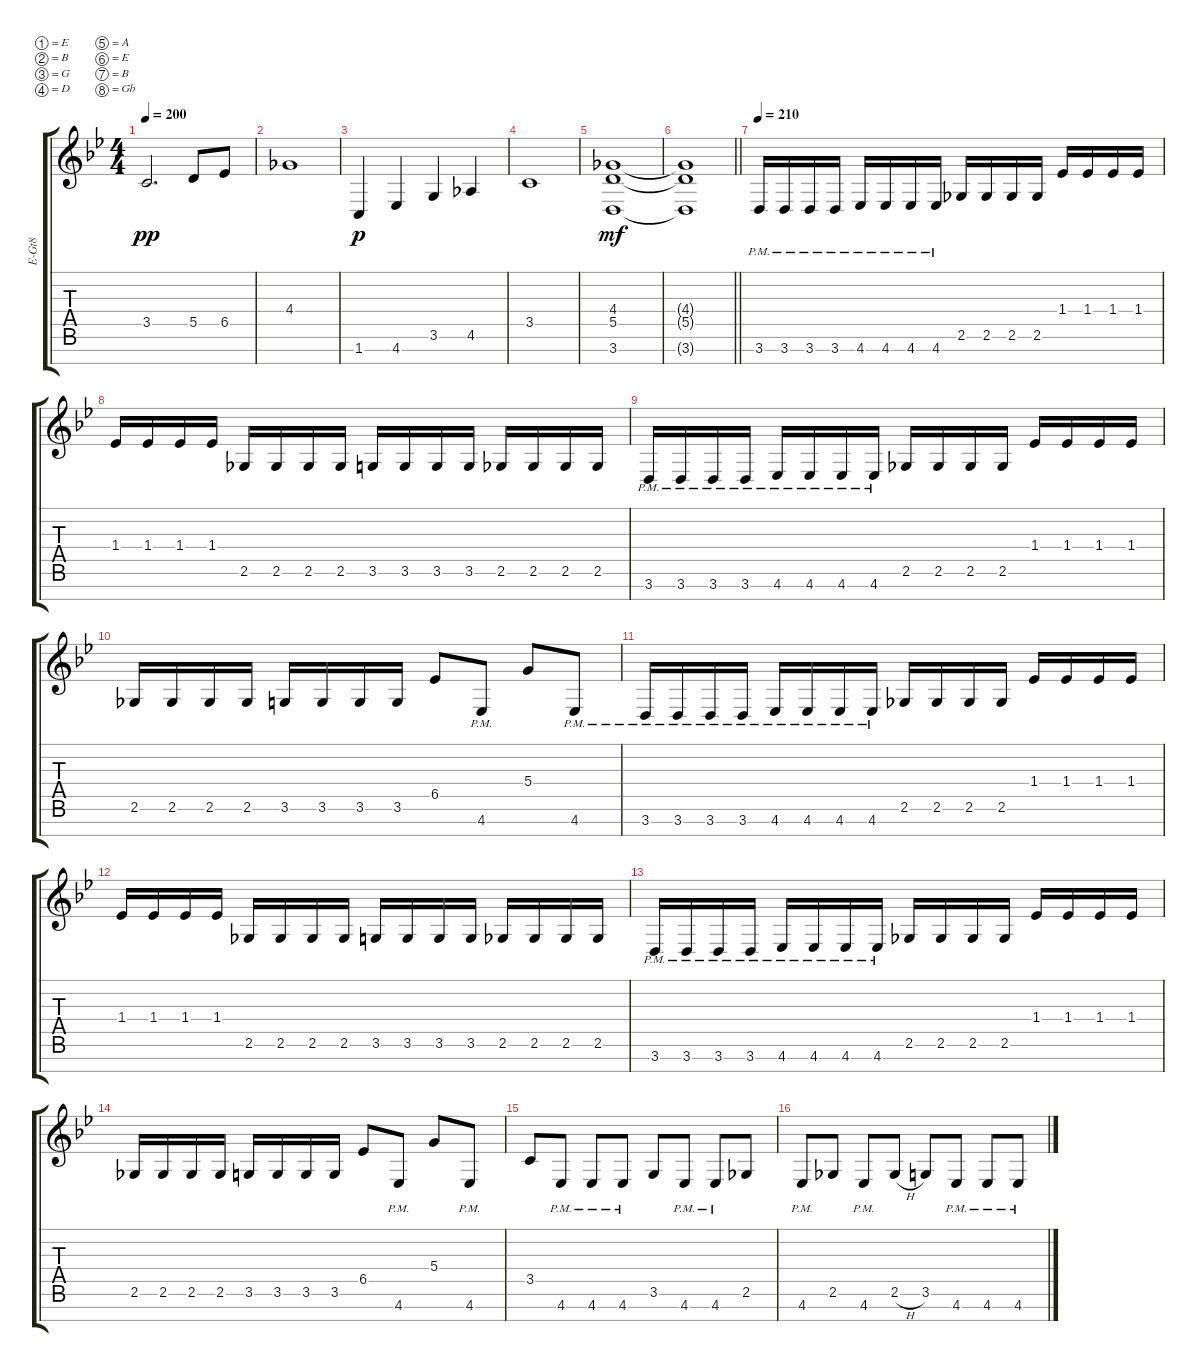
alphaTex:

\defaultSystemsLayout 4
\bracketExtendMode groupsimilarinstruments
\otherSystemsTrackNameOrientation horizontal
\track ("Nate" "E-Gt8") {instrument distortionguitar}
\staff {score tabs}
\tuning (E4 B3 G3 D3 A2 E2 B1 Gb1)
\ts (4 4)
\tempo 200
\clef g2
\ks bb
3.5{acc forcenatural}.2{d dy pp beam Up} 5.5{acc forcenatural}.8{beam Up} 6.5{acc b}.8{beam Up} |
4.4{acc b}.1{beam Up} |
1.7{acc forcenatural}.4{dy p beam Up} 4.7{acc b}.4{beam Up} 3.6{acc forcenatural}.4{beam Up} 4.6{acc b}.4{beam Up} |
3.5{acc forcenatural}.1{beam Up} |
(4.4{acc b} 5.5{acc forcenatural} 3.7{acc forcenatural}).1{dy mf beam Up} |
\barLineRight lightlight
(4.4{t acc b} 5.5{t acc forcenatural} 3.7{t acc forcenatural}).1{beam Up} |
\tempo 210
3.7{pm acc forcenatural}.16{beam Up} 3.7{pm acc forcenatural}.16{beam Up} 3.7{pm acc forcenatural}.16{beam Up} 3.7{pm acc forcenatural}.16{beam Up} 4.7{pm acc b}.16{beam Up} 4.7{pm acc b}.16{beam Up} 4.7{pm acc b}.16{beam Up} 4.7{pm acc b}.16{beam Up} 2.6{acc b}.16{beam Up} 2.6{acc b}.16{beam Up} 2.6{acc b}.16{beam Up} 2.6{acc b}.16{beam Up} 1.4{acc b}.16{beam Up} 1.4{acc b}.16{beam Up} 1.4{acc b}.16{beam Up} 1.4{acc b}.16{beam Up} |
1.4{acc b}.16{beam Up} 1.4{acc b}.16{beam Up} 1.4{acc b}.16{beam Up} 1.4{acc b}.16{beam Up} 2.6{acc b}.16{beam Up} 2.6{acc b}.16{beam Up} 2.6{acc b}.16{beam Up} 2.6{acc b}.16{beam Up} 3.6{acc forcenatural}.16{beam Up} 3.6{acc forcenatural}.16{beam Up} 3.6{acc forcenatural}.16{beam Up} 3.6{acc forcenatural}.16{beam Up} 2.6{acc b}.16{beam Up} 2.6{acc b}.16{beam Up} 2.6{acc b}.16{beam Up} 2.6{acc b}.16{beam Up} |
3.7{pm acc forcenatural}.16{beam Up} 3.7{pm acc forcenatural}.16{beam Up} 3.7{pm acc forcenatural}.16{beam Up} 3.7{pm acc forcenatural}.16{beam Up} 4.7{pm acc b}.16{beam Up} 4.7{pm acc b}.16{beam Up} 4.7{pm acc b}.16{beam Up} 4.7{pm acc b}.16{beam Up} 2.6{acc b}.16{beam Up} 2.6{acc b}.16{beam Up} 2.6{acc b}.16{beam Up} 2.6{acc b}.16{beam Up} 1.4{acc b}.16{beam Up} 1.4{acc b}.16{beam Up} 1.4{acc b}.16{beam Up} 1.4{acc b}.16{beam Up} |
2.6{acc b}.16{beam Up} 2.6{acc b}.16{beam Up} 2.6{acc b}.16{beam Up} 2.6{acc b}.16{beam Up} 3.6{acc forcenatural}.16{beam Up} 3.6{acc forcenatural}.16{beam Up} 3.6{acc forcenatural}.16{beam Up} 3.6{acc forcenatural}.16{beam Up} 6.5{acc b}.8{beam Up} 4.7{pm acc b}.8{beam Up} 5.4{acc forcenatural}.8{beam Up} 4.7{pm acc b}.8{beam Up} |
3.7{pm acc forcenatural}.16{beam Up} 3.7{pm acc forcenatural}.16{beam Up} 3.7{pm acc forcenatural}.16{beam Up} 3.7{pm acc forcenatural}.16{beam Up} 4.7{pm acc b}.16{beam Up} 4.7{pm acc b}.16{beam Up} 4.7{pm acc b}.16{beam Up} 4.7{pm acc b}.16{beam Up} 2.6{acc b}.16{beam Up} 2.6{acc b}.16{beam Up} 2.6{acc b}.16{beam Up} 2.6{acc b}.16{beam Up} 1.4{acc b}.16{beam Up} 1.4{acc b}.16{beam Up} 1.4{acc b}.16{beam Up} 1.4{acc b}.16{beam Up} |
1.4{acc b}.16{beam Up} 1.4{acc b}.16{beam Up} 1.4{acc b}.16{beam Up} 1.4{acc b}.16{beam Up} 2.6{acc b}.16{beam Up} 2.6{acc b}.16{beam Up} 2.6{acc b}.16{beam Up} 2.6{acc b}.16{beam Up} 3.6{acc forcenatural}.16{beam Up} 3.6{acc forcenatural}.16{beam Up} 3.6{acc forcenatural}.16{beam Up} 3.6{acc forcenatural}.16{beam Up} 2.6{acc b}.16{beam Up} 2.6{acc b}.16{beam Up} 2.6{acc b}.16{beam Up} 2.6{acc b}.16{beam Up} |
3.7{pm acc forcenatural}.16{beam Up} 3.7{pm acc forcenatural}.16{beam Up} 3.7{pm acc forcenatural}.16{beam Up} 3.7{pm acc forcenatural}.16{beam Up} 4.7{pm acc b}.16{beam Up} 4.7{pm acc b}.16{beam Up} 4.7{pm acc b}.16{beam Up} 4.7{pm acc b}.16{beam Up} 2.6{acc b}.16{beam Up} 2.6{acc b}.16{beam Up} 2.6{acc b}.16{beam Up} 2.6{acc b}.16{beam Up} 1.4{acc b}.16{beam Up} 1.4{acc b}.16{beam Up} 1.4{acc b}.16{beam Up} 1.4{acc b}.16{beam Up} |
2.6{acc b}.16{beam Up} 2.6{acc b}.16{beam Up} 2.6{acc b}.16{beam Up} 2.6{acc b}.16{beam Up} 3.6{acc forcenatural}.16{beam Up} 3.6{acc forcenatural}.16{beam Up} 3.6{acc forcenatural}.16{beam Up} 3.6{acc forcenatural}.16{beam Up} 6.5{acc b}.8{beam Up} 4.7{pm acc b}.8{beam Up} 5.4{acc forcenatural}.8{beam Up} 4.7{pm acc b}.8{beam Up} |
3.5{acc forcenatural}.8{beam Up} 4.7{pm acc b}.8{beam Up} 4.7{pm acc b}.8{beam Up} 4.7{pm acc b}.8{beam Up} 3.6{acc forcenatural}.8{beam Up} 4.7{pm acc b}.8{beam Up} 4.7{pm acc b}.8{beam Up} 2.6{acc b}.8{beam Up} |
4.7{pm acc b}.8{beam Up} 2.6{acc b}.8{beam Up} 4.7{pm acc b}.8{beam Up} 2.6{h acc b}.8{beam Up} 3.6{acc forcenatural}.8{beam Up} 4.7{pm acc b}.8{beam Up} 4.7{pm acc b}.8{beam Up} 4.7{pm acc b}.8{beam Up}
